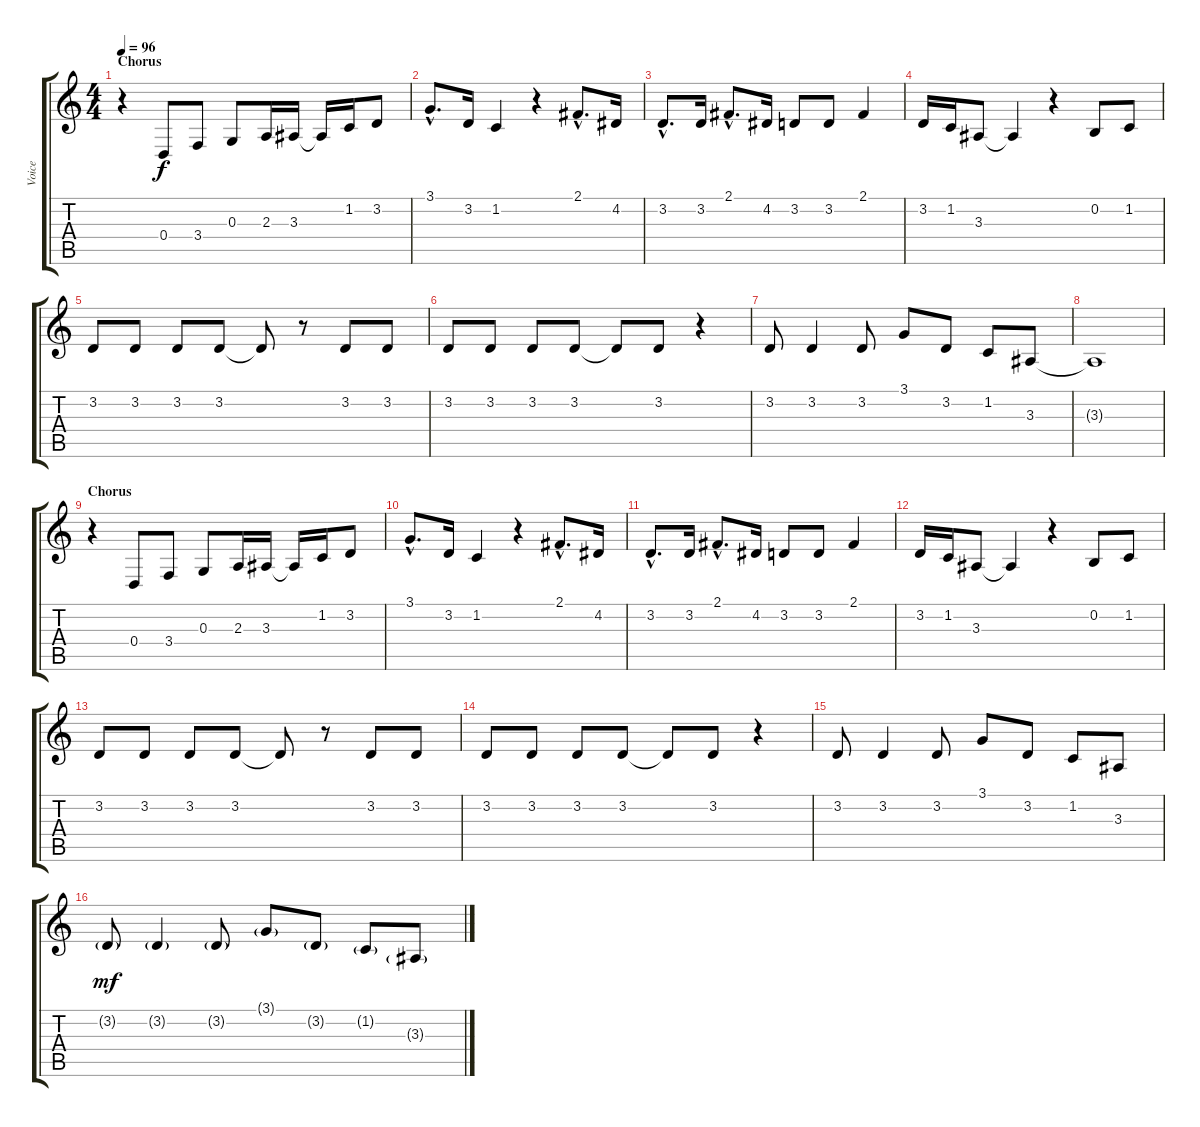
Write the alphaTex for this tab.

\track ("Voice" "Voice") {instrument ocarina}
\staff {score tabs}
\tuning (E4 B3 G3 D3 A2 E2) {hide}
\ts (4 4)
\section ("" "Chorus")
\tempo 96
\clef g2
\ks c
r.4{dy f volume 10} 0.4.8 3.4.8 0.3.8 2.3.16 3.3.16 3.3{t}.16 1.2.16 3.2.8 |
3.1{hac}.8{d} 3.2.16 1.2.4 r.4 2.1{hac}.8{d} 4.2.16 |
3.2{hac}.8{d} 3.2.16 2.1{hac}.8{d} 4.2.16 3.2.8 3.2.8 2.1.4 |
3.2.16 1.2.16 3.3.8 3.3{t}.4 r.4 0.2.8 1.2.8 |
3.2.8 3.2.8 3.2.8 3.2.8 3.2{t}.8 r.8 3.2.8 3.2.8 |
3.2.8 3.2.8 3.2.8 3.2.8 3.2{t}.8 3.2.8 r.4 |
3.2.8 3.2.4 3.2.8 3.1.8 3.2.8 1.2.8 3.3.8 |
3.3{t}.1 |
\section ("" "Chorus")
r.4{volume 12} 0.4.8 3.4.8 0.3.8 2.3.16 3.3.16 3.3{t}.16 1.2.16 3.2.8 |
3.1{hac}.8{d} 3.2.16 1.2.4 r.4 2.1{hac}.8{d} 4.2.16 |
3.2{hac}.8{d} 3.2.16 2.1{hac}.8{d} 4.2.16 3.2.8 3.2.8 2.1.4 |
3.2.16 1.2.16 3.3.8 3.3{t}.4 r.4 0.2.8 1.2.8 |
3.2.8 3.2.8 3.2.8 3.2.8 3.2{t}.8 r.8 3.2.8 3.2.8 |
3.2.8 3.2.8 3.2.8 3.2.8 3.2{t}.8 3.2.8 r.4 |
3.2.8{volume 12} 3.2.4 3.2.8 3.1.8 3.2.8 1.2.8 3.3.8 |
3.2{g}.8{dy mf} 3.2{g}.4 3.2{g}.8 3.1{g}.8 3.2{g}.8 1.2{g}.8 3.3{g}.8
